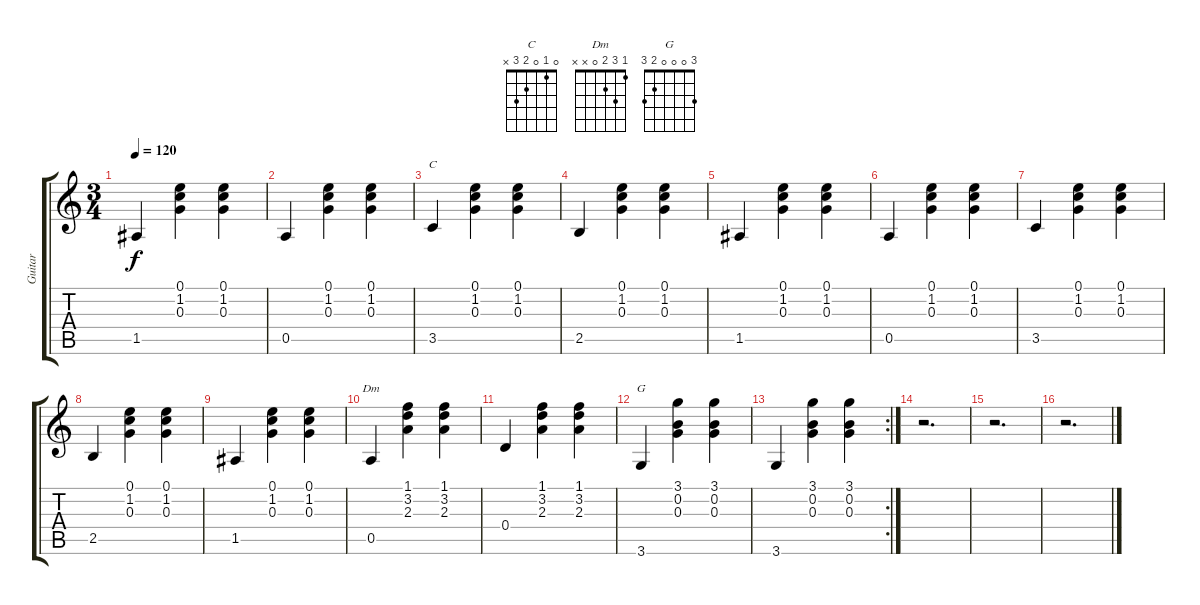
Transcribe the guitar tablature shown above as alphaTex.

\track ("Guitar" "Guitar") {instrument acousticguitarsteel}
\staff {score tabs}
\tuning (E4 B3 G3 D3 A2 E2) {hide}
\chord ("C" 0 1 0 2 3 x)
\chord ("Dm" 1 3 2 0 x x)
\chord ("G" 3 0 0 0 2 3)
\ts (3 4)
\tempo 120
\clef g2
\ks c
1.5.4{dy f} (0.1 1.2 0.3).4 (0.1 1.2 0.3).4 |
0.5.4 (0.1 1.2 0.3).4 (0.1 1.2 0.3).4 |
3.5.4{ch "C"} (0.1 1.2 0.3).4 (0.1 1.2 0.3).4 |
2.5.4 (0.1 1.2 0.3).4 (0.1 1.2 0.3).4 |
1.5.4 (0.1 1.2 0.3).4 (0.1 1.2 0.3).4 |
0.5.4 (0.1 1.2 0.3).4 (0.1 1.2 0.3).4 |
3.5.4 (0.1 1.2 0.3).4 (0.1 1.2 0.3).4 |
2.5.4 (0.1 1.2 0.3).4 (0.1 1.2 0.3).4 |
1.5.4 (0.1 1.2 0.3).4 (0.1 1.2 0.3).4 |
0.5.4{ch "Dm"} (1.1 3.2 2.3).4 (1.1 3.2 2.3).4 |
0.4.4 (1.1 3.2 2.3).4 (1.1 3.2 2.3).4 |
3.6.4{ch "G"} (3.1 0.2 0.3).4 (3.1 0.2 0.3).4 |
\rc 2
3.6.4 (3.1 0.2 0.3).4 (3.1 0.2 0.3).4 |
r.2{d} |
r.2{d} |
r.2{d}
